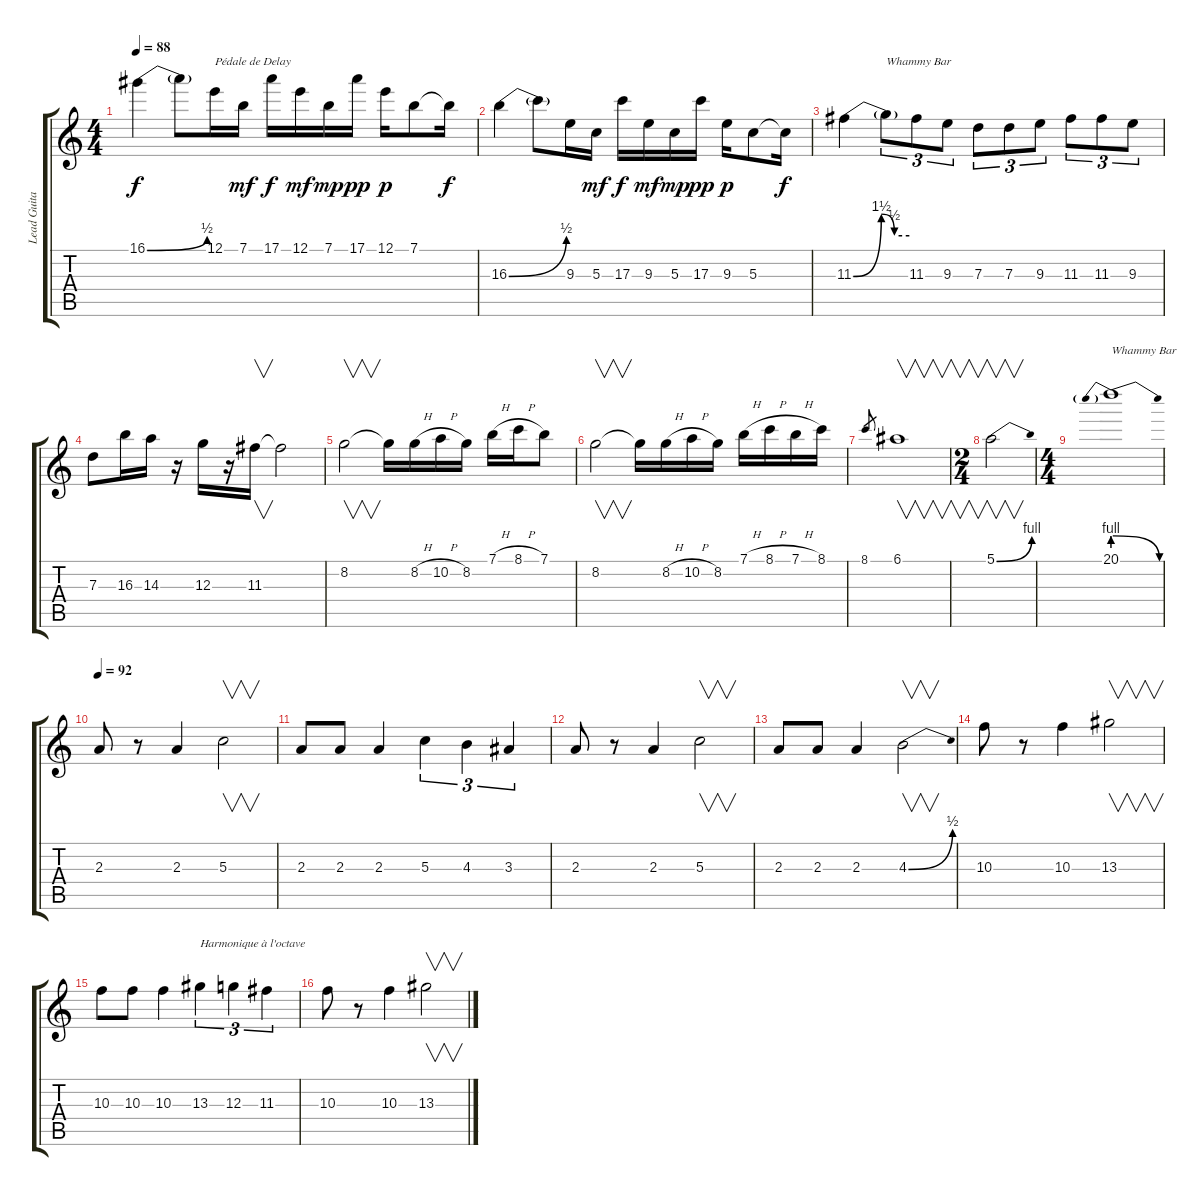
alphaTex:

\track ("Lead Guitar (Jason Becker)" "Lead Guita") {instrument electricguitarclean}
\staff {score tabs}
\tuning (E4 B3 G3 D3 A2 E2) {hide}
\ts (4 4)
\tempo 88
\clef g2
\ks c
16.1{be (bend 0 0 60 2)}.4{dy f} 16.1{t}.8 12.1.16{txt "Pédale de Delay"} 7.1.16{dy mf} 17.1.16{dy f} 12.1.16{dy mf} 7.1.16{dy mp} 17.1.16{dy pp} 12.1.16{dy p} 7.1.8 7.1{t}.16{dy f} |
16.3{be (bend 0 0 60 2)}.4 16.3{t}.8 9.3.16 5.3.16{dy mf} 17.3.16{dy f} 9.3.16{dy mf} 5.3.16{dy mp} 17.3.16{dy pp} 9.3.16{dy p} 5.3.8 5.3{t}.16{dy f} |
11.3{be (custom 0 0 30 6 44 2 60 2)}.4 11.3{t}.8{tu (3 2) txt "Whammy Bar"} 11.3.8{tu (3 2)} 9.3.8{tu (3 2)} 7.3.8{tu (3 2)} 7.3.8{tu (3 2)} 9.3.8{tu (3 2)} 11.3.8{tu (3 2)} 11.3.8{tu (3 2)} 9.3.8{tu (3 2)} |
7.3.8 16.3.16 14.3.16 r.16 12.3.16 r.16 11.3.16{v} 11.3{t}.2 |
8.2.2{v} 8.2{t}.16 8.2{h}.16 10.2{h}.16 8.2.16 7.1{h}.16 8.1{h}.16 7.1.8 |
8.2.2{v} 8.2{t}.16 8.2{h}.16 10.2{h}.16 8.2.16 7.1{h}.16 8.1{h}.16 7.1{h}.16 8.1.16 |
8.1.8{gr} 6.1.1{v} |
\ts (2 4)
5.1{be (bend 0 0 60 4)}.2{v} |
\ts (4 4)
20.1{be (prebendrelease 0 4 60 0)}.1{txt "Whammy Bar"} |
\tempo 92
2.3.8 r.8 2.3.4 5.3.2{v} |
2.3.8 2.3.8 2.3.4 5.3.4{tu (3 2)} 4.3.4{tu (3 2)} 3.3.4{tu (3 2)} |
2.3.8 r.8 2.3.4 5.3.2{v} |
2.3.8 2.3.8 2.3.4 4.3{be (bend 0 0 60 2)}.2{v} |
10.3.8 r.8 10.3.4 13.3.2{v} |
10.3.8 10.3.8 10.3.4 13.3.4{tu (3 2) txt "Harmonique à l'octave"} 12.3.4{tu (3 2)} 11.3.4{tu (3 2)} |
10.3.8 r.8 10.3.4 13.3.2{v}
